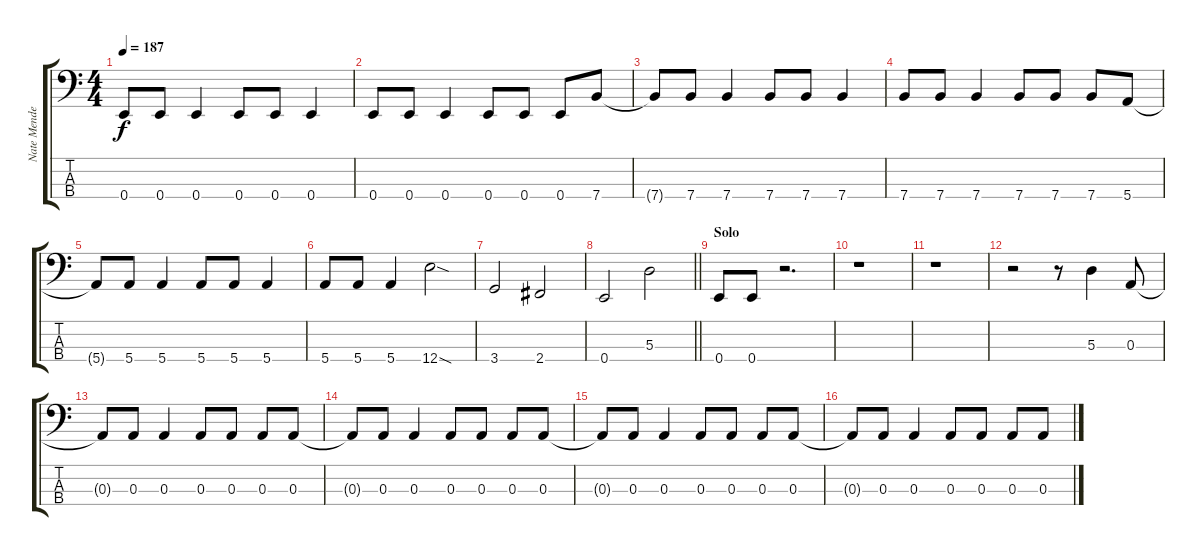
\track ("Nate Mendel" "Nate Mende") {instrument electricbasspick}
\staff {score tabs}
\tuning (G2 D2 A1 E1) {hide}
\ts (4 4)
\tempo 187
\clef f4
\ks c
0.4{t}.8{dy f} 0.4.8 0.4.4 0.4.8 0.4.8 0.4.4 |
0.4.8 0.4.8 0.4.4 0.4.8 0.4.8 0.4.8 7.4.8 |
7.4{t}.8 7.4.8 7.4.4 7.4.8 7.4.8 7.4.4 |
7.4.8 7.4.8 7.4.4 7.4.8 7.4.8 7.4.8 5.4.8 |
5.4{t}.8 5.4.8 5.4.4 5.4.8 5.4.8 5.4.4 |
5.4.8 5.4.8 5.4.4 12.4{sod}.2 |
3.4.2 2.4.2 |
\barLineRight lightlight
0.4.2 5.3.2 |
\section ("" "Solo")
0.4.8 0.4.8 r.2{d} |
r.1 |
r.1 |
r.2 r.8 5.3.4 0.3.8 |
0.3{t}.8 0.3.8 0.3.4 0.3.8 0.3.8 0.3.8 0.3.8 |
0.3{t}.8 0.3.8 0.3.4 0.3.8 0.3.8 0.3.8 0.3.8 |
0.3{t}.8 0.3.8 0.3.4 0.3.8 0.3.8 0.3.8 0.3.8 |
0.3{t}.8 0.3.8 0.3.4 0.3.8 0.3.8 0.3.8 0.3.8
